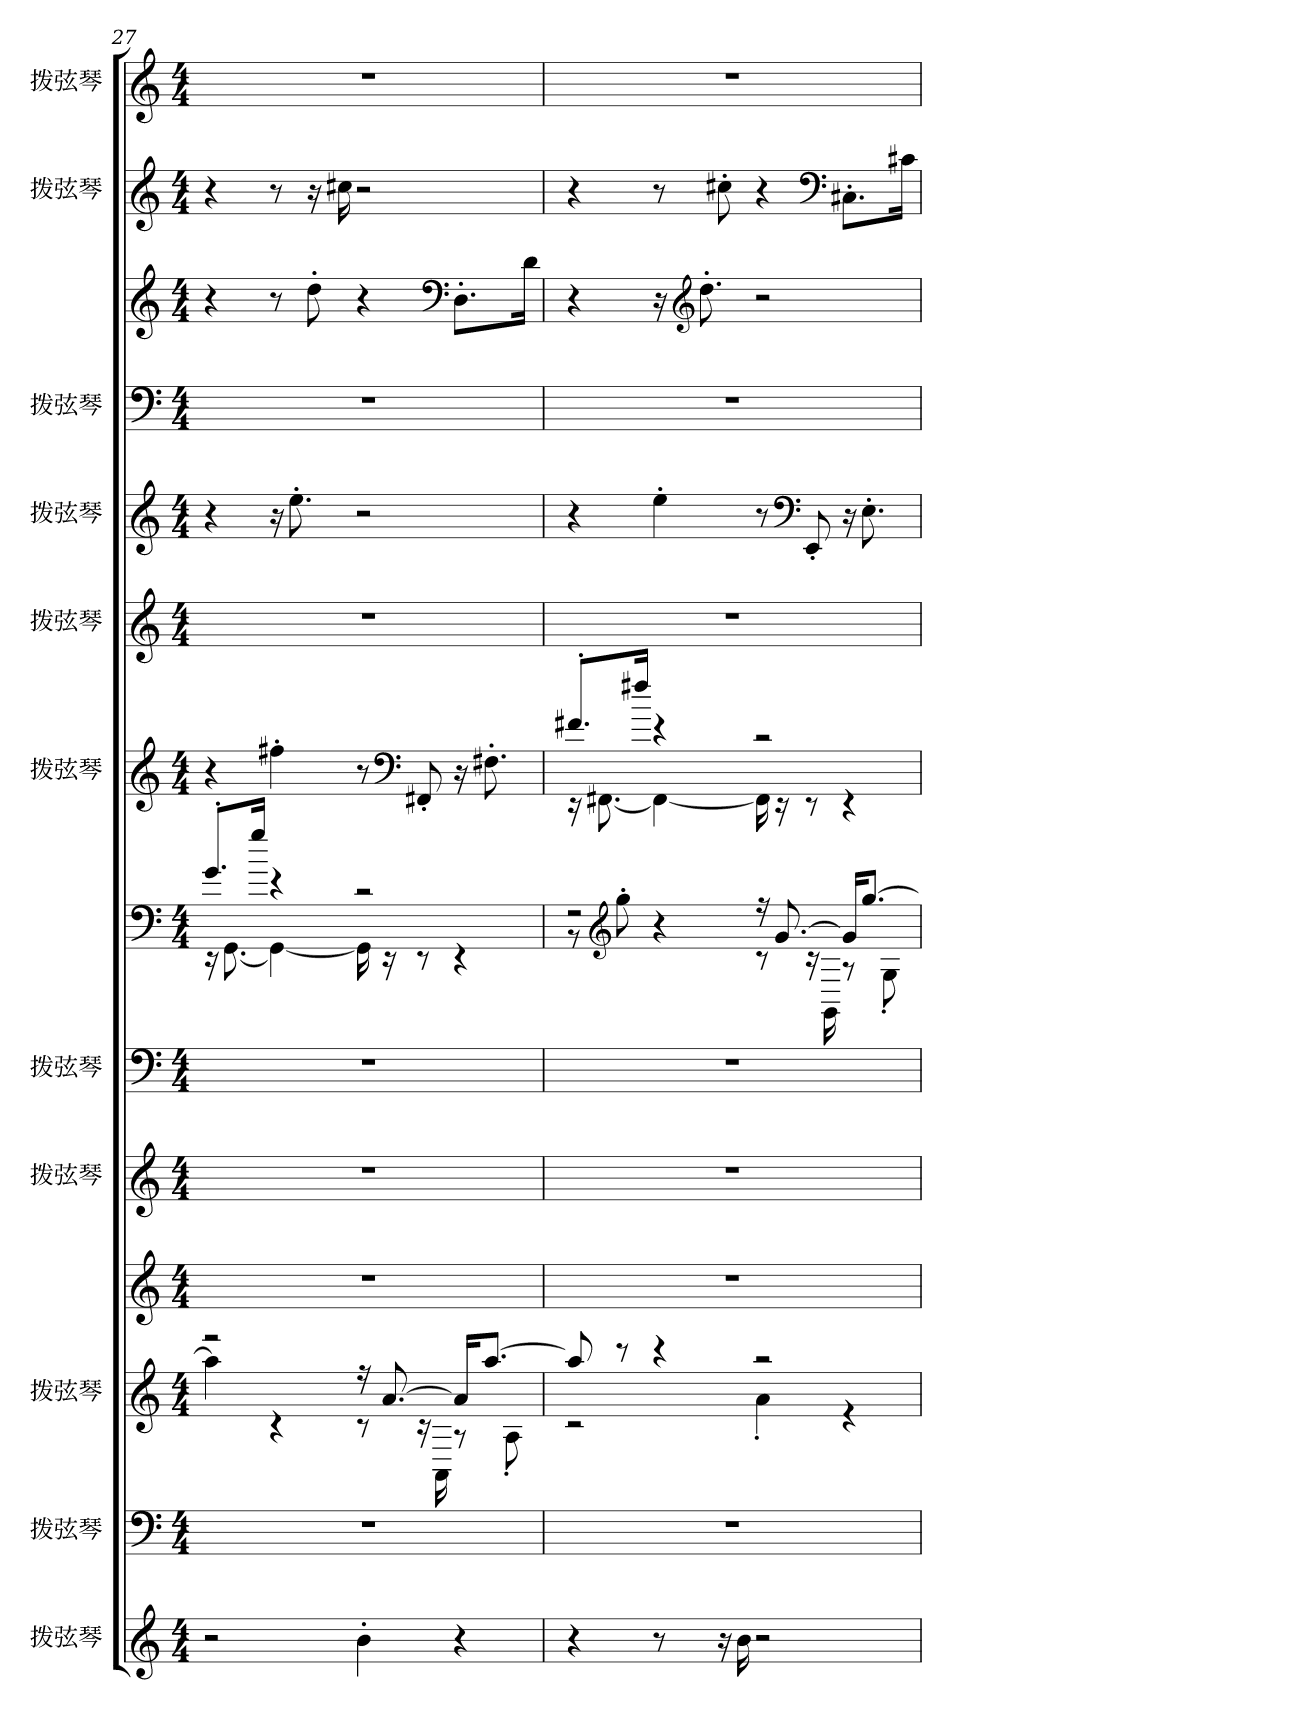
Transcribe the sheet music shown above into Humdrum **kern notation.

**kern	**kern	**kern	**kern	**kern	**kern	**kern	**kern	**kern	**kern	**kern	**kern	**kern	**kern
*part11	*part10	*part9	*part9	*part8	*part7	*part7	*part6	*part5	*part4	*part3	*part3	*part2	*part1
*staff14	*staff13	*staff12	*staff11	*staff10	*staff9	*staff8	*staff7	*staff6	*staff5	*staff4	*staff3	*staff2	*staff1
*I"拨弦琴	*I"拨弦琴	*I"拨弦琴	*	*I"拨弦琴	*I"拨弦琴	*	*I"拨弦琴	*I"拨弦琴	*I"拨弦琴	*I"拨弦琴	*	*I"拨弦琴	*I"拨弦琴
!!LO:PB:g=z
*clefG2	*clefF4	*clefG2	*clefG2	*clefG2	*clefF4	*clefF4	*clefG2	*clefG2	*clefG2	*clefF4	*clefG2	*clefG2	*clefG2
*k[]	*k[]	*k[]	*k[]	*k[]	*k[]	*k[]	*k[]	*k[]	*k[]	*k[]	*k[]	*k[]	*k[]
*M4/4	*M4/4	*M4/4	*M4/4	*M4/4	*M4/4	*M4/4	*M4/4	*M4/4	*M4/4	*M4/4	*M4/4	*M4/4	*M4/4
=27	=27	=27	=27	=27	=27	=27	=27	=27	=27	=27	=27	=27	=27
*	*	*^	*	*	*	*^	*	*	*	*	*	*	*
2r	1r	2r	4aa\]	1r	1r	1r	8.g'/L	16r	4r	1r	4r	1r	4r	4r	1r
.	.	.	.	.	.	.	.	[8.GG\	.	.	.	.	.	.	.
.	.	.	.	.	.	.	16gg/Jk	.	.	.	.	.	.	.	.
.	.	.	4r	.	.	.	4r	4GG\_	4ff#X'\	.	16r	.	8r	8r	.
.	.	.	.	.	.	.	.	.	.	.	8.ee'\	.	.	.	.
.	.	.	.	.	.	.	.	.	.	.	.	.	8dd'\	16r	.
.	.	.	.	.	.	.	.	.	.	.	.	.	.	16cc#X\	.
4b'\	.	16r	8r	.	.	.	2r	16GG\]	8r	.	2r	.	4r	2r	.
.	.	[8.a/	.	.	.	.	.	16r	.	.	.	.	.	.	.
*	*	*	*	*	*	*	*	*	*clefF4	*	*	*	*	*	*
.	.	.	16r	.	.	.	.	8r	8FF#X'/	.	.	.	.	.	.
.	.	.	16AA\	.	.	.	.	.	.	.	.	.	.	.	.
*	*	*	*	*	*	*	*	*	*	*	*	*	*clefF4	*	*
4r	.	16a/KL]	8r	.	.	.	.	4r	16r	.	.	.	8.D'\L	.	.
.	.	[8.aa/J	.	.	.	.	.	.	8.F#X'\	.	.	.	.	.	.
.	.	.	8A'\	.	.	.	.	.	.	.	.	.	.	.	.
.	.	.	.	.	.	.	.	.	.	.	.	.	16d\Jk	.	.
=28	=28	=28	=28	=28	=28	=28	=28	=28	=28	=28	=28	=28	=28	=28	=28
*	*	*	*	*	*	*	*	*	*^	*	*	*	*	*	*
4r	1r	8aa/]	2r	1r	1r	1r	2r	8r	8.f#X'/L	16r	1r	4r	1r	4r	4r	1r
.	.	.	.	.	.	.	.	.	.	[8.FF#X\	.	.	.	.	.	.
*	*	*	*	*	*	*	*clefG2	*	*	*	*	*	*	*	*	*
.	.	8r	.	.	.	.	.	8gg'\	.	.	.	.	.	.	.	.
.	.	.	.	.	.	.	.	.	16ff#X/Jk	.	.	.	.	.	.	.
8r	.	4r	.	.	.	.	.	4r	4r	4FF#\_	.	4ee'\	.	16r	8r	.
*	*	*	*	*	*	*	*	*	*	*	*	*	*	*clefG2	*	*
.	.	.	.	.	.	.	.	.	.	.	.	.	.	8.dd'\	.	.
16r	.	.	.	.	.	.	.	.	.	.	.	.	.	.	8cc#X'\	.
16b\	.	.	.	.	.	.	.	.	.	.	.	.	.	.	.	.
2r	.	2r	4a'\	.	.	.	16r	8r	2r	16FF#\]	.	8r	.	2r	4r	.
.	.	.	.	.	.	.	[8.g/	.	.	16r	.	.	.	.	.	.
*	*	*	*	*	*	*	*	*	*	*	*	*clefF4	*	*	*	*
.	.	.	.	.	.	.	.	16r	.	8r	.	8EE'/	.	.	.	.
.	.	.	.	.	.	.	.	16GG\	.	.	.	.	.	.	.	.
*	*	*	*	*	*	*	*	*	*	*	*	*	*	*	*clefF4	*
.	.	.	4r	.	.	.	16g/KL]	8r	.	4r	.	16r	.	.	8.C#X'\L	.
.	.	.	.	.	.	.	[8.gg/J	.	.	.	.	8.E'\	.	.	.	.
.	.	.	.	.	.	.	.	8G'\	.	.	.	.	.	.	.	.
.	.	.	.	.	.	.	.	.	.	.	.	.	.	.	16c#X\Jk	.
*	*	*	*	*	*	*	*v	*v	*	*	*	*	*	*	*	*
*	*	*v	*v	*	*	*	*	*v	*v	*	*	*	*	*	*
=	=	=	=	=	=	=	=	=	=	=	=	=	=
*-	*-	*-	*-	*-	*-	*-	*-	*-	*-	*-	*-	*-	*-
